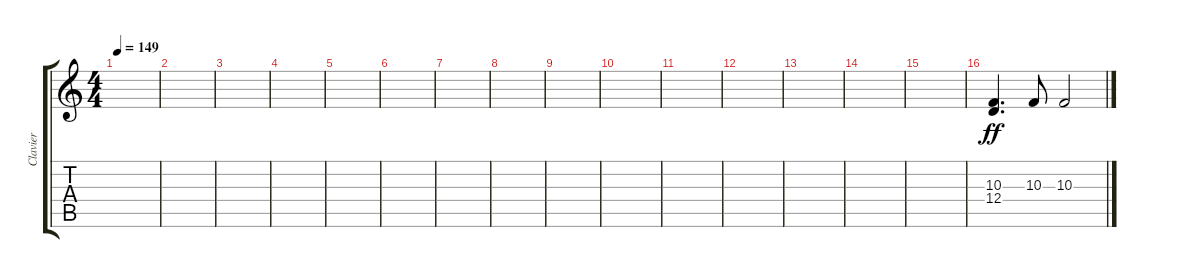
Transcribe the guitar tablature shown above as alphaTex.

\track ("Clavier" "Clavier") {instrument electricpiano1}
\staff {score tabs}
\tuning (E4 B3 G3 D3 A2 E2) {hide}
\ts (4 4)
\tempo 149
\clef g2
\ks c
|
|
|
|
|
|
|
|
|
|
|
|
|
|
|
(10.3 12.4).4{d dy ff} 10.3.8 10.3.2
